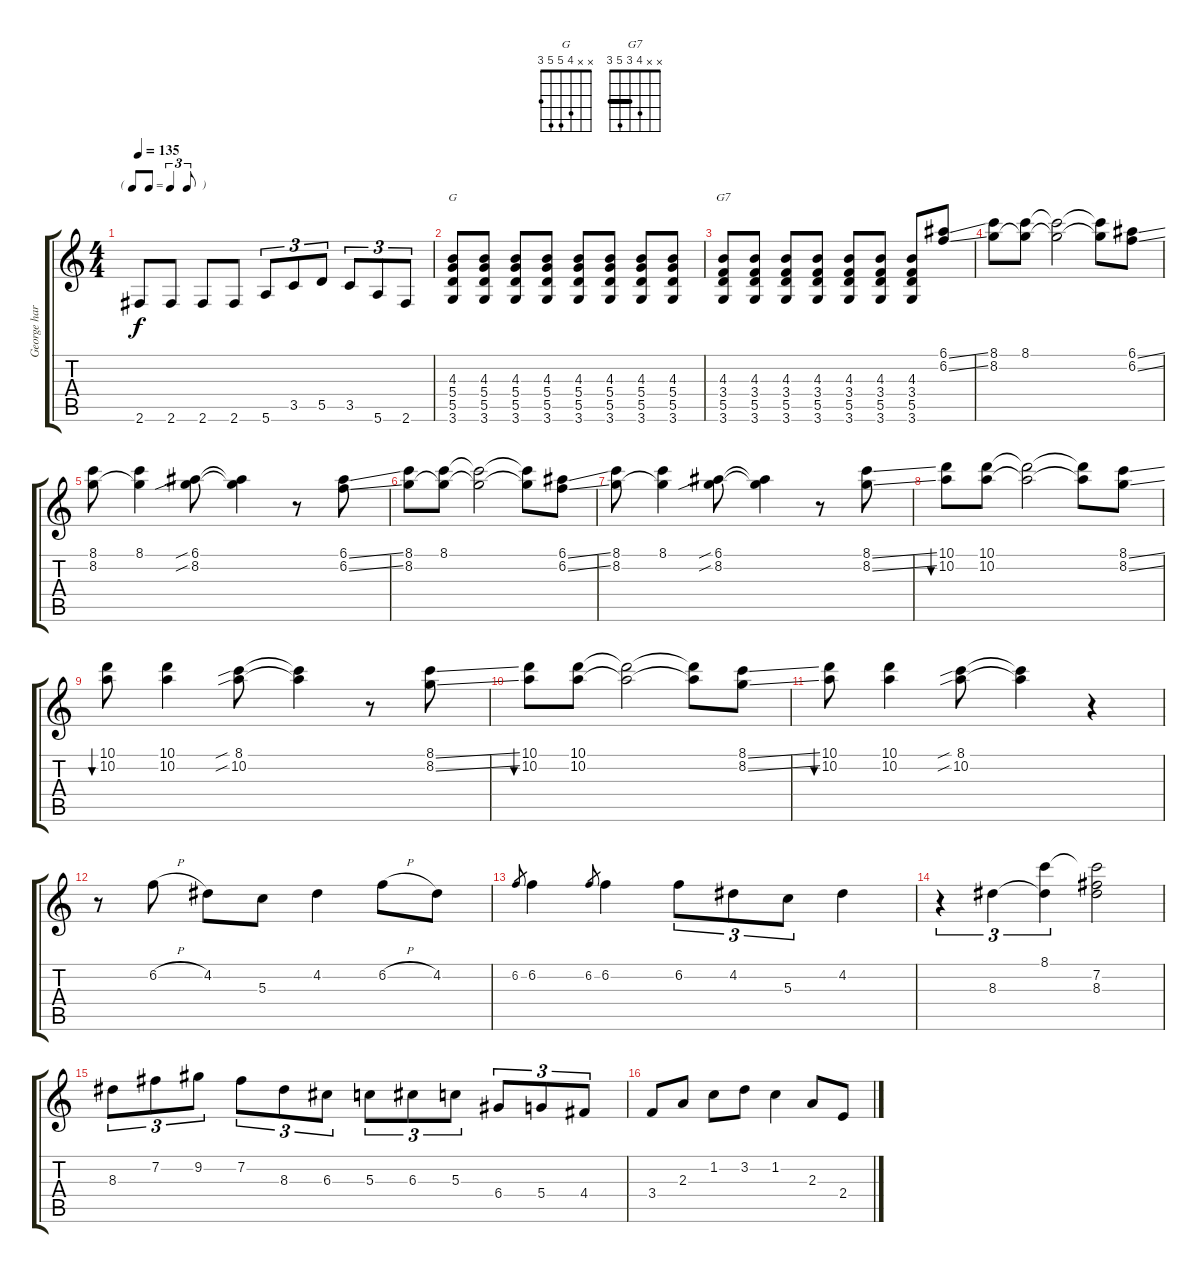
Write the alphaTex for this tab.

\track ("George harrison" "George har") {instrument electricguitarjazz}
\staff {score tabs}
\tuning (E4 B3 G3 D3 A2 E2) {hide}
\chord ("G" x x 4 5 5 3)
\chord ("G7" x x 4 3 5 3) {barre 3}
\ts (4 4)
\tf triplet8th
\tempo 135
\clef g2
\ks c
2.6.8{dy f} 2.6.8 2.6.8 2.6.8 5.6.8{tu (3 2)} 3.5.8{tu (3 2)} 5.5.8{tu (3 2)} 3.5.8{tu (3 2)} 5.6.8{tu (3 2)} 2.6.8{tu (3 2)} |
(4.3 5.4 5.5 3.6).8{ch "G"} (4.3 5.4 5.5 3.6).8 (4.3 5.4 5.5 3.6).8 (4.3 5.4 5.5 3.6).8 (4.3 5.4 5.5 3.6).8 (4.3 5.4 5.5 3.6).8 (4.3 5.4 5.5 3.6).8 (4.3 5.4 5.5 3.6).8 |
(4.3 3.4 5.5 3.6).8{ch "G7"} (4.3 3.4 5.5 3.6).8 (4.3 3.4 5.5 3.6).8 (4.3 3.4 5.5 3.6).8 (4.3 3.4 5.5 3.6).8 (4.3 3.4 5.5 3.6).8 (4.3 3.4 5.5 3.6).8 (6.1{ss} 6.2{ss}).8 |
(8.1 8.2).8 (8.1 8.2{t}).8 (8.1{t} 8.2{t}).2 (8.1{t} 8.2{t}).8 (6.1{ss} 6.2{ss}).8 |
(8.1 8.2).8 (8.1 8.2{t}).4 (6.1{sib} 8.2{sib}).8 (6.1{t} 8.2{t}).4 r.8 (6.1{ss} 6.2{ss}).8 |
(8.1 8.2).8 (8.1 8.2{t}).8 (8.1{t} 8.2{t}).2 (8.1{t} 8.2{t}).8 (6.1{ss} 6.2{ss}).8 |
(8.1 8.2).8 (8.1 8.2{t}).4 (6.1{sib} 8.2{sib}).8 (6.1{t} 8.2{t}).4 r.8 (8.1{ss} 8.2{ss}).8 |
(10.1 10.2).8{bu 60} (10.1 10.2).8 (10.1{t} 10.2{t}).2 (10.1{t} 10.2{t}).8 (8.1{ss} 8.2{ss}).8 |
(10.1 10.2).8{bu 60} (10.1 10.2).4 (8.1{sib} 10.2{sib}).8 (8.1{t} 10.2{t}).4 r.8 (8.1{ss} 8.2{ss}).8 |
(10.1 10.2).8{bu 60} (10.1 10.2).8 (10.1{t} 10.2{t}).2 (10.1{t} 10.2{t}).8 (8.1{ss} 8.2{ss}).8 |
(10.1 10.2).8{bu 60} (10.1 10.2).4 (8.1{sib} 10.2{sib}).8 (8.1{t} 10.2{t}).4 r.4 |
r.8{volume 14 instrument distortionguitar} 6.2{h}.8 4.2.8 5.3.8 4.2.4 6.2{h}.8 4.2.8 |
6.2.8{gr} 6.2.4 6.2.8{gr} 6.2.4 6.2.8{tu (3 2)} 4.2.8{tu (3 2)} 5.3.8{tu (3 2)} 4.2.4 |
r.4{tu (3 2)} 8.3.4{tu (3 2)} (8.1 8.3{t}).4{tu (3 2)} (8.1{t} 7.2 8.3).2 |
8.3.8{tu (3 2)} 7.2.8{tu (3 2)} 9.2.8{tu (3 2)} 7.2.8{tu (3 2)} 8.3.8{tu (3 2)} 6.3.8{tu (3 2)} 5.3.8{tu (3 2)} 6.3.8{tu (3 2)} 5.3.8{tu (3 2)} 6.4.8{tu (3 2)} 5.4.8{tu (3 2)} 4.4.8{tu (3 2)} |
3.4.8 2.3.8 1.2.8 3.2.8 1.2.4 2.3.8 2.4.8
